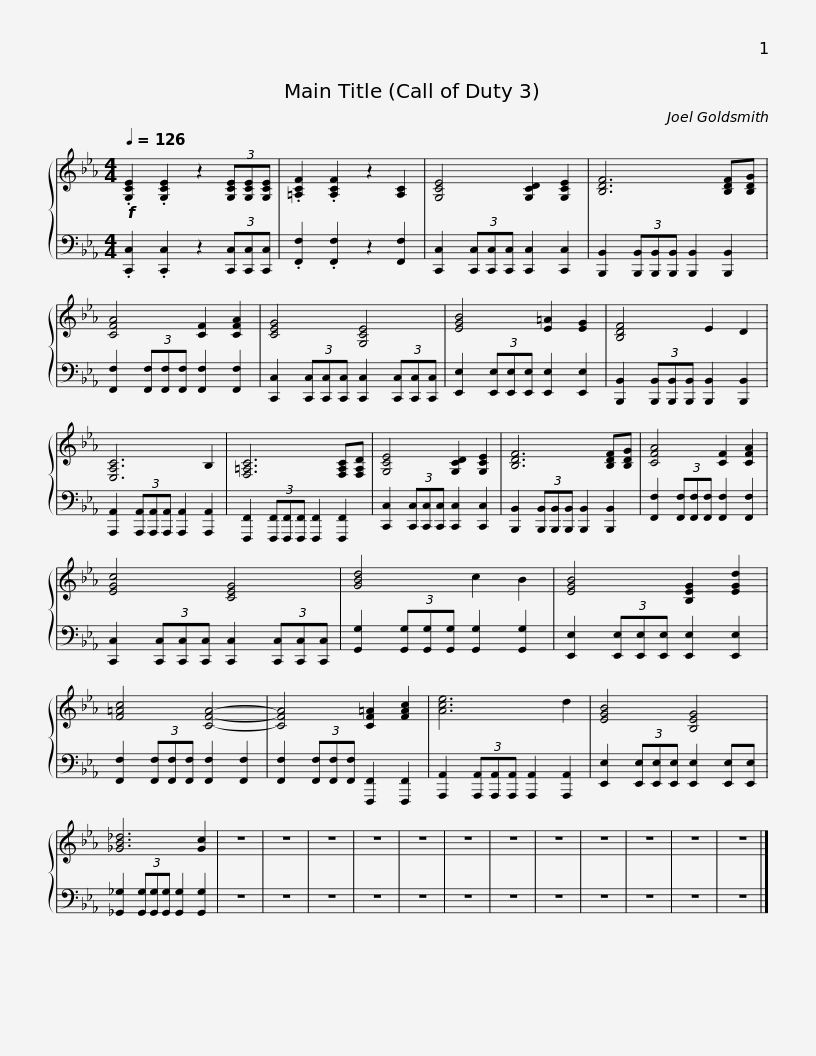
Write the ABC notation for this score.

X:1
%%score { 1 | 2 }
L:1/8
Q:1/4=126
M:4/4
I:linebreak $
K:Eb
V:1 treble
V:2 bass
V:1
!f! .[G,CE]2 .[G,CE]2 z2 (3[G,CE][G,CE][G,CE] | .[=A,CF]2 .[A,CF]2 z2 [A,C]2 | [G,CE]4 [G,CD]2 [G,CE]2 | [B,DF]6 [B,DF][B,DG] |$ [CFA]4 [CF]2 [CFA]2 | %5
 [CEG]4 [G,CE]4 | [EGB]4 [E=A]2 [EG]2 | [B,DF]4 E2 D2 |$ [E,A,C]6 B,2 | [F,=A,C]6 [F,A,C][F,A,D] | %10
 [G,CE]4 [G,CD]2 [G,CE]2 | [B,DF]6 [B,DF][B,DG] |$ [CFA]4 [CF]2 [CFA]2 | [EGc]4 [CEG]4 | [GBd]4 c2 B2 | %15
 [EGB]4 [B,EG]2 [EGd]2 |$ [F=Ac]4 [CFA]4- | [CFA]4 [CF=A]2 [FAc]2 | [Ace]6 d2 | [EGB]4 [B,EG]4 |$ %20
 [_GB_d]6 [Gc]2 | z8 | z8 | z8 |$ z8 | %25
 z8 | z8 | z8 |$ z8 | z8 | %30
 z8 | z8 |$ z8 |] %33
V:2
 .[C,,C,]2 .[C,,C,]2 z2 (3[C,,C,][C,,C,][C,,C,] | .[F,,F,]2 .[F,,F,]2 z2 [F,,F,]2 | [C,,C,]2 (3[C,,C,][C,,C,][C,,C,] [C,,C,]2 [C,,C,]2 | [B,,,B,,]2 (3[B,,,B,,][B,,,B,,][B,,,B,,] [B,,,B,,]2 [B,,,B,,]2 |$ [F,,F,]2 (3[F,,F,][F,,F,][F,,F,] [F,,F,]2 [F,,F,]2 | %5
 [C,,C,]2 (3[C,,C,][C,,C,][C,,C,] [C,,C,]2 (3[C,,C,][C,,C,][C,,C,] | [E,,E,]2 (3[E,,E,][E,,E,][E,,E,] [E,,E,]2 [E,,E,]2 | [B,,,B,,]2 (3[B,,,B,,][B,,,B,,][B,,,B,,] [B,,,B,,]2 [B,,,B,,]2 |$ [A,,,A,,]2 (3[A,,,A,,][A,,,A,,][A,,,A,,] [A,,,A,,]2 [A,,,A,,]2 | [F,,,F,,]2 (3[F,,,F,,][F,,,F,,][F,,,F,,] [F,,,F,,]2 [F,,,F,,]2 | %10
 [C,,C,]2 (3[C,,C,][C,,C,][C,,C,] [C,,C,]2 [C,,C,]2 | [B,,,B,,]2 (3[B,,,B,,][B,,,B,,][B,,,B,,] [B,,,B,,]2 [B,,,B,,]2 |$ [F,,F,]2 (3[F,,F,][F,,F,][F,,F,] [F,,F,]2 [F,,F,]2 | [C,,C,]2 (3[C,,C,][C,,C,][C,,C,] [C,,C,]2 (3[C,,C,][C,,C,][C,,C,] | [G,,G,]2 (3[G,,G,][G,,G,][G,,G,] [G,,G,]2 [G,,G,]2 | %15
 [E,,E,]2 (3[E,,E,][E,,E,][E,,E,] [E,,E,]2 [E,,E,]2 |$ [F,,F,]2 (3[F,,F,][F,,F,][F,,F,] [F,,F,]2 [F,,F,]2 | [F,,F,]2 (3[F,,F,][F,,F,][F,,F,] [F,,,F,,]2 [F,,,F,,]2 | [A,,,A,,]2 (3[A,,,A,,][A,,,A,,][A,,,A,,] [A,,,A,,]2 [A,,,A,,]2 | [E,,E,]2 (3[E,,E,][E,,E,][E,,E,] [E,,E,]2 [E,,E,][E,,E,] |$ %20
 [_G,,_G,]2 (3[G,,G,][G,,G,][G,,G,] [G,,G,]2 [G,,G,]2 | z8 | z8 | z8 |$ z8 | %25
 z8 | z8 | z8 |$ z8 | z8 | %30
 z8 | z8 |$ z8 |] %33
